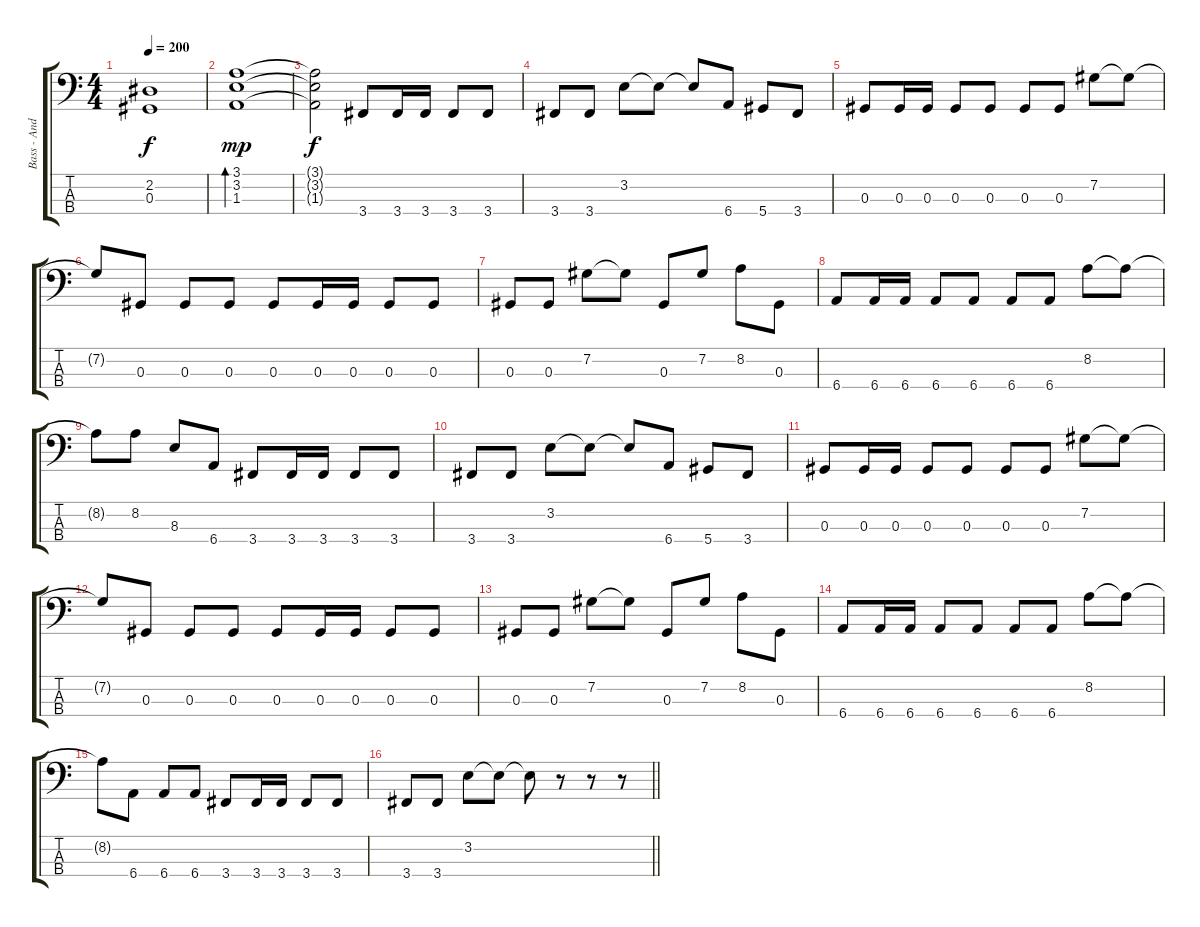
\track ("Bass - Andre Hartoonian" "Bass - And") {instrument electricbasspick}
\staff {score tabs}
\tuning (Gb2 Db2 Ab1 Eb1) {hide}
\ts (4 4)
\tempo 200
\clef f4
\ks c
(2.2{t} 0.3{t}).1{dy f} |
(3.1 3.2 1.3).1{bd 240 dy mp} |
(3.1{t} 3.2{t} 1.3{t}).2{dy f} 3.4.8 3.4.16 3.4.16 3.4.8 3.4.8 |
3.4.8 3.4.8 3.2.8 3.2{t}.8 3.2{t}.8 6.4.8 5.4.8 3.4.8 |
0.3.8 0.3.16 0.3.16 0.3.8 0.3.8 0.3.8 0.3.8 7.2.8 7.2{t}.8 |
7.2{t}.8 0.3.8 0.3.8 0.3.8 0.3.8 0.3.16 0.3.16 0.3.8 0.3.8 |
0.3.8 0.3.8 7.2.8 7.2{t}.8 0.3.8 7.2.8 8.2.8 0.3.8 |
6.4.8 6.4.16 6.4.16 6.4.8 6.4.8 6.4.8 6.4.8 8.2.8 8.2{t}.8 |
8.2{t}.8 8.2.8 8.3.8 6.4.8 3.4.8 3.4.16 3.4.16 3.4.8 3.4.8 |
3.4.8 3.4.8 3.2.8 3.2{t}.8 3.2{t}.8 6.4.8 5.4.8 3.4.8 |
0.3.8 0.3.16 0.3.16 0.3.8 0.3.8 0.3.8 0.3.8 7.2.8 7.2{t}.8 |
7.2{t}.8 0.3.8 0.3.8 0.3.8 0.3.8 0.3.16 0.3.16 0.3.8 0.3.8 |
0.3.8 0.3.8 7.2.8 7.2{t}.8 0.3.8 7.2.8 8.2.8 0.3.8 |
6.4.8 6.4.16 6.4.16 6.4.8 6.4.8 6.4.8 6.4.8 8.2.8 8.2{t}.8 |
8.2{t}.8 6.4.8 6.4.8 6.4.8 3.4.8 3.4.16 3.4.16 3.4.8 3.4.8 |
\barLineRight lightlight
3.4.8 3.4.8 3.2.8 3.2{t}.8 3.2{t}.8 r.8 r.8 r.8
